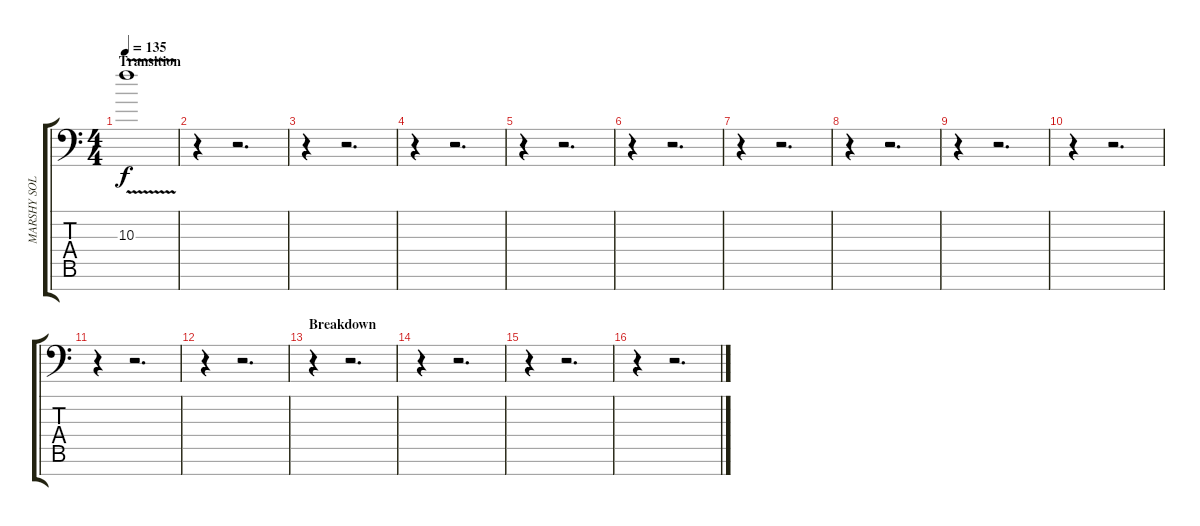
\track ("MARSHY SOLO" "MARSHY SOL") {instrument distortionguitar}
\staff {score tabs}
\tuning (E4 B3 G3 D3 A2 E2 A1) {hide}
\ts (4 4)
\section ("" "Transition")
\tempo 135
\clef f4
\ks c
10.3{v}.1{dy f} |
r.4 r.2{d} |
r.4 r.2{d} |
r.4 r.2{d} |
r.4 r.2{d} |
r.4 r.2{d} |
r.4 r.2{d} |
r.4 r.2{d} |
r.4 r.2{d} |
r.4 r.2{d} |
r.4 r.2{d} |
r.4 r.2{d} |
\section ("" "Breakdown")
r.4 r.2{d} |
r.4 r.2{d} |
r.4 r.2{d} |
r.4 r.2{d}
